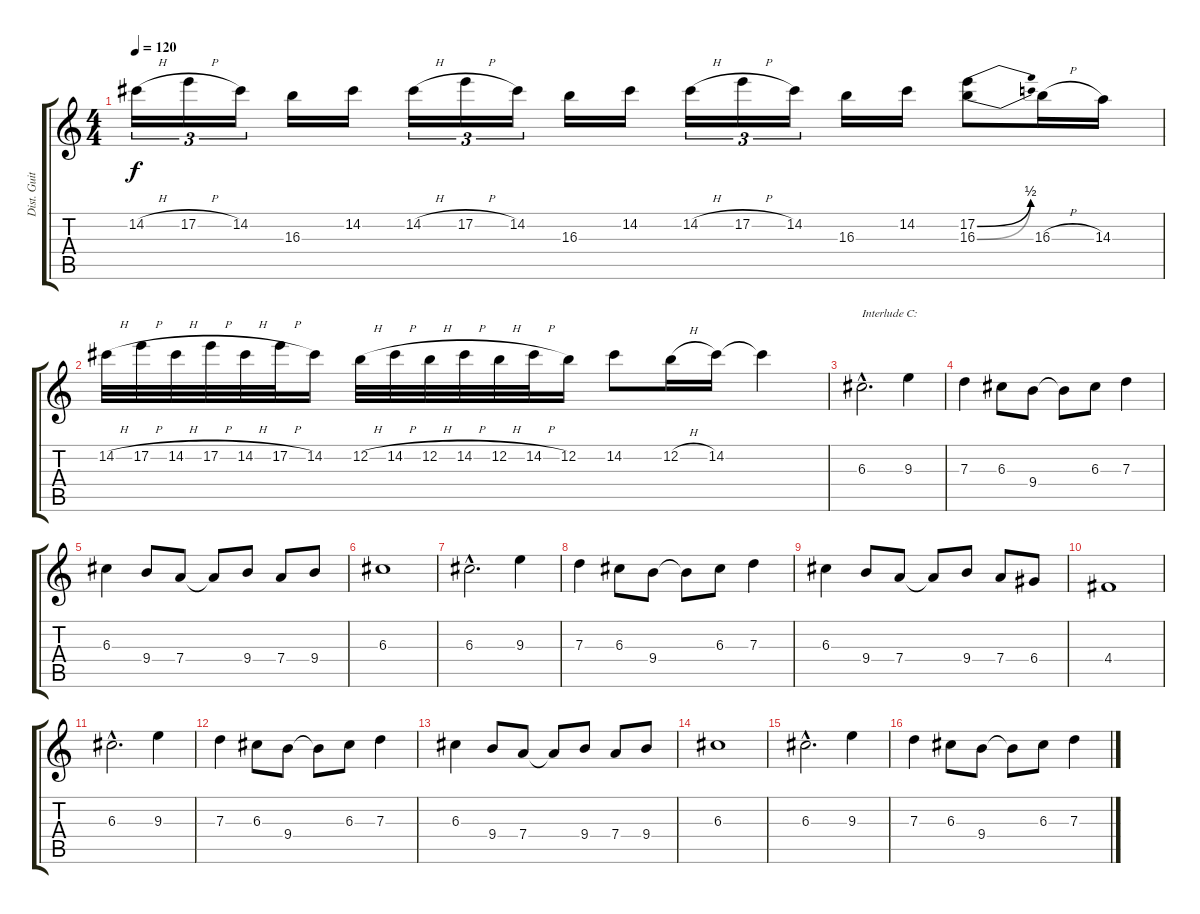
\track ("Dist. Guitar 1" "Dist. Guit") {instrument distortionguitar}
\staff {score tabs}
\tuning (E4 B3 G3 D3 A2 E2) {hide}
\ts (4 4)
\tempo 120
\clef g2
\ks c
14.2{h}.16{tu (3 2) dy f} 17.2{h}.16{tu (3 2)} 14.2.16{tu (3 2)} 16.3.16 14.2.16 14.2{h}.16{tu (3 2)} 17.2{h}.16{tu (3 2)} 14.2.16{tu (3 2)} 16.3.16 14.2.16 14.2{h}.16{tu (3 2)} 17.2{h}.16{tu (3 2)} 14.2.16{tu (3 2)} 16.3.16 14.2.16 (17.2{be (bend 0 0 60 2)} 16.3{be (bend 0 0 60 2)}).8 16.3{h}.16 14.3.16 |
14.2{h}.32 17.2{h}.32 14.2{h}.32 17.2{h}.32 14.2{h}.32 17.2{h}.32 14.2.16 12.2{h}.32 14.2{h}.32 12.2{h}.32 14.2{h}.32 12.2{h}.32 14.2{h}.32 12.2.16 14.2.8 12.2{h}.16 14.2.16 14.2{t}.4 |
6.3{hac}.2{d txt "Interlude C:" volume 10 instrument distortionguitar} 9.3.4 |
7.3.4 6.3.8 9.4.8 9.4{t}.8 6.3.8 7.3.4 |
6.3.4 9.4.8 7.4.8 7.4{t}.8 9.4.8 7.4.8 9.4.8 |
6.3.1 |
6.3{hac}.2{d} 9.3.4 |
7.3.4 6.3.8 9.4.8 9.4{t}.8 6.3.8 7.3.4 |
6.3.4 9.4.8 7.4.8 7.4{t}.8 9.4.8 7.4.8 6.4.8 |
4.4.1 |
6.3{hac}.2{d} 9.3.4 |
7.3.4 6.3.8 9.4.8 9.4{t}.8 6.3.8 7.3.4 |
6.3.4 9.4.8 7.4.8 7.4{t}.8 9.4.8 7.4.8 9.4.8 |
6.3.1 |
6.3{hac}.2{d} 9.3.4 |
7.3.4 6.3.8 9.4.8 9.4{t}.8 6.3.8 7.3.4
